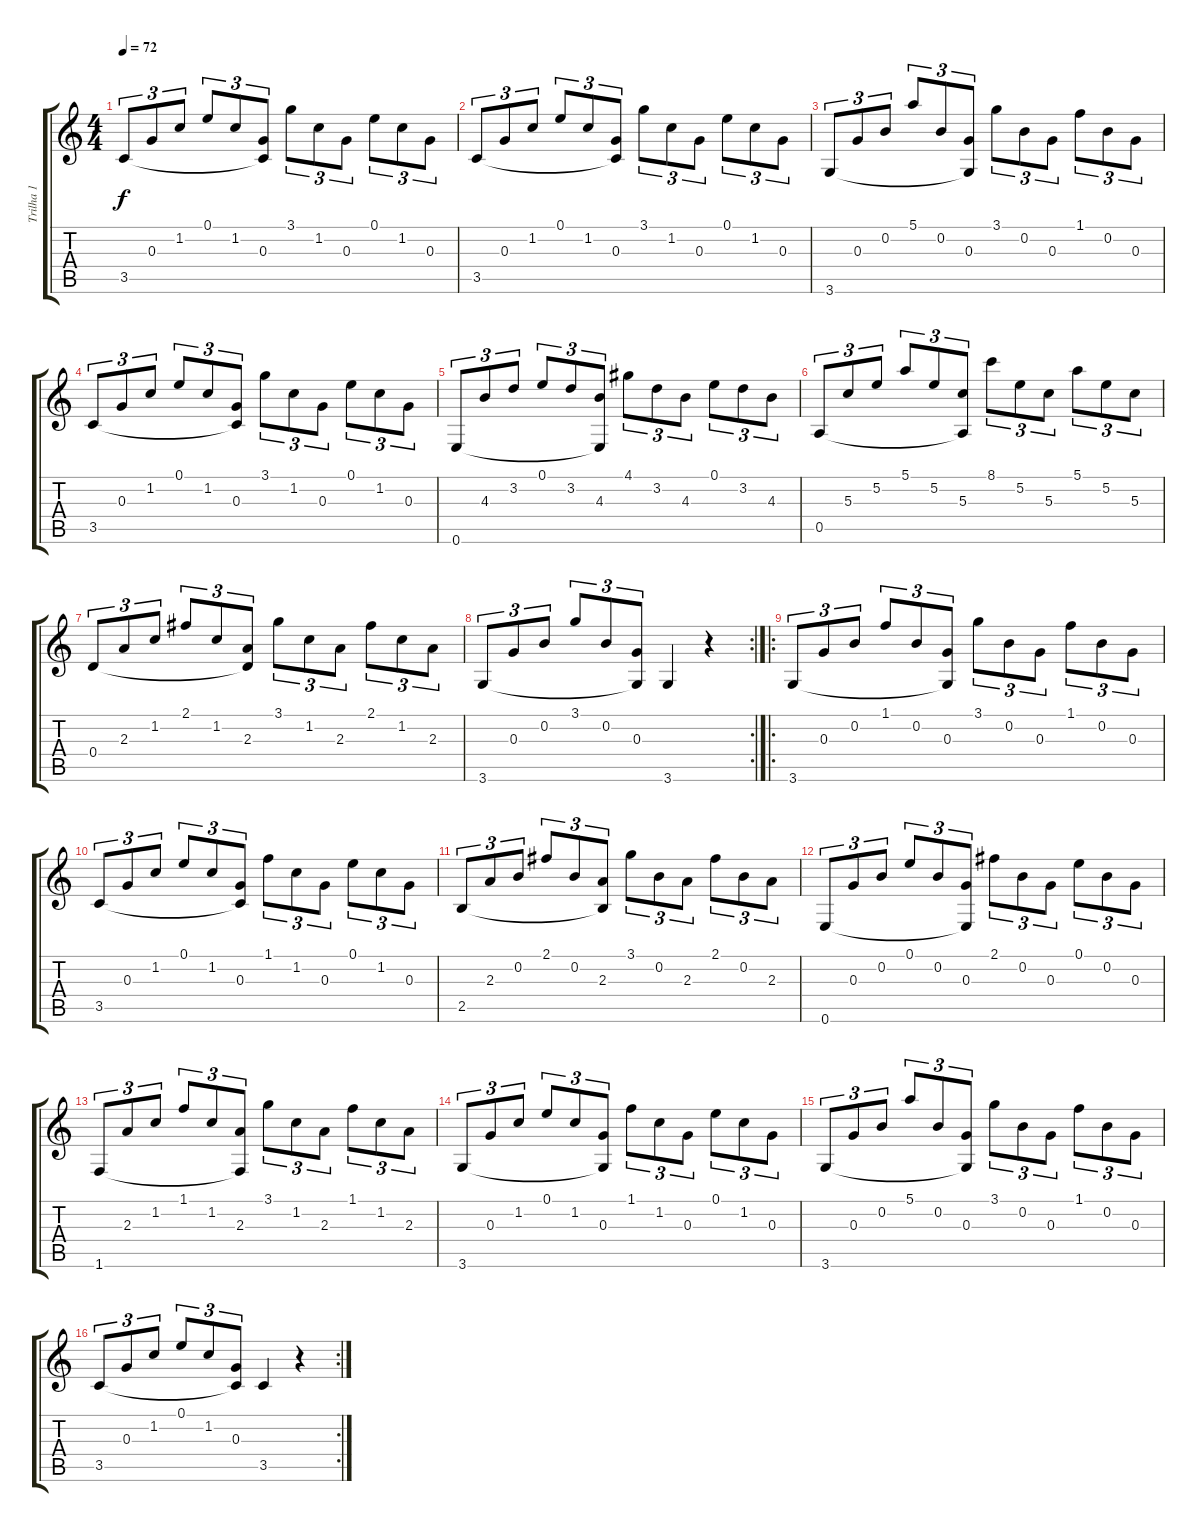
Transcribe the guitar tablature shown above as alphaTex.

\track ("Trilha 1" "Trilha 1") {instrument acousticguitarnylon}
\staff {score tabs}
\tuning (E4 B3 G3 D3 A2 E2) {hide}
\ts (4 4)
\tempo 72
\clef g2
\ks c
3.5.8{tu (3 2) dy f instrument acousticguitarnylon} 0.3.8{tu (3 2)} 1.2.8{tu (3 2)} 0.1.8{tu (3 2)} 1.2.8{tu (3 2)} (0.3 3.5{t}).8{tu (3 2)} 3.1.8{tu (3 2)} 1.2.8{tu (3 2)} 0.3.8{tu (3 2)} 0.1.8{tu (3 2)} 1.2.8{tu (3 2)} 0.3.8{tu (3 2)} |
3.5.8{tu (3 2)} 0.3.8{tu (3 2)} 1.2.8{tu (3 2)} 0.1.8{tu (3 2)} 1.2.8{tu (3 2)} (0.3 3.5{t}).8{tu (3 2)} 3.1.8{tu (3 2)} 1.2.8{tu (3 2)} 0.3.8{tu (3 2)} 0.1.8{tu (3 2)} 1.2.8{tu (3 2)} 0.3.8{tu (3 2)} |
3.6.8{tu (3 2)} 0.3.8{tu (3 2)} 0.2.8{tu (3 2)} 5.1.8{tu (3 2)} 0.2.8{tu (3 2)} (0.3 3.6{t}).8{tu (3 2)} 3.1.8{tu (3 2)} 0.2.8{tu (3 2)} 0.3.8{tu (3 2)} 1.1.8{tu (3 2)} 0.2.8{tu (3 2)} 0.3.8{tu (3 2)} |
3.5.8{tu (3 2)} 0.3.8{tu (3 2)} 1.2.8{tu (3 2)} 0.1.8{tu (3 2)} 1.2.8{tu (3 2)} (0.3 3.5{t}).8{tu (3 2)} 3.1.8{tu (3 2)} 1.2.8{tu (3 2)} 0.3.8{tu (3 2)} 0.1.8{tu (3 2)} 1.2.8{tu (3 2)} 0.3.8{tu (3 2)} |
0.6.8{tu (3 2)} 4.3.8{tu (3 2)} 3.2.8{tu (3 2)} 0.1.8{tu (3 2)} 3.2.8{tu (3 2)} (4.3 0.6{t}).8{tu (3 2)} 4.1.8{tu (3 2)} 3.2.8{tu (3 2)} 4.3.8{tu (3 2)} 0.1.8{tu (3 2)} 3.2.8{tu (3 2)} 4.3.8{tu (3 2)} |
0.5.8{tu (3 2)} 5.3.8{tu (3 2)} 5.2.8{tu (3 2)} 5.1.8{tu (3 2)} 5.2.8{tu (3 2)} (5.3 0.5{t}).8{tu (3 2)} 8.1.8{tu (3 2)} 5.2.8{tu (3 2)} 5.3.8{tu (3 2)} 5.1.8{tu (3 2)} 5.2.8{tu (3 2)} 5.3.8{tu (3 2)} |
0.4.8{tu (3 2)} 2.3.8{tu (3 2)} 1.2.8{tu (3 2)} 2.1.8{tu (3 2)} 1.2.8{tu (3 2)} (2.3 0.4{t}).8{tu (3 2)} 3.1.8{tu (3 2)} 1.2.8{tu (3 2)} 2.3.8{tu (3 2)} 2.1.8{tu (3 2)} 1.2.8{tu (3 2)} 2.3.8{tu (3 2)} |
\rc 2
3.6.8{tu (3 2)} 0.3.8{tu (3 2)} 0.2.8{tu (3 2)} 3.1.8{tu (3 2)} 0.2.8{tu (3 2)} (0.3 3.6{t}).8{tu (3 2)} 3.6.4 r.4 |
\ro
3.6.8{tu (3 2)} 0.3.8{tu (3 2)} 0.2.8{tu (3 2)} 1.1.8{tu (3 2)} 0.2.8{tu (3 2)} (0.3 3.6{t}).8{tu (3 2)} 3.1.8{tu (3 2)} 0.2.8{tu (3 2)} 0.3.8{tu (3 2)} 1.1.8{tu (3 2)} 0.2.8{tu (3 2)} 0.3.8{tu (3 2)} |
3.5.8{tu (3 2)} 0.3.8{tu (3 2)} 1.2.8{tu (3 2)} 0.1.8{tu (3 2)} 1.2.8{tu (3 2)} (0.3 3.5{t}).8{tu (3 2)} 1.1.8{tu (3 2)} 1.2.8{tu (3 2)} 0.3.8{tu (3 2)} 0.1.8{tu (3 2)} 1.2.8{tu (3 2)} 0.3.8{tu (3 2)} |
2.5.8{tu (3 2)} 2.3.8{tu (3 2)} 0.2.8{tu (3 2)} 2.1.8{tu (3 2)} 0.2.8{tu (3 2)} (2.3 2.5{t}).8{tu (3 2)} 3.1.8{tu (3 2)} 0.2.8{tu (3 2)} 2.3.8{tu (3 2)} 2.1.8{tu (3 2)} 0.2.8{tu (3 2)} 2.3.8{tu (3 2)} |
0.6.8{tu (3 2)} 0.3.8{tu (3 2)} 0.2.8{tu (3 2)} 0.1.8{tu (3 2)} 0.2.8{tu (3 2)} (0.3 0.6{t}).8{tu (3 2)} 2.1.8{tu (3 2)} 0.2.8{tu (3 2)} 0.3.8{tu (3 2)} 0.1.8{tu (3 2)} 0.2.8{tu (3 2)} 0.3.8{tu (3 2)} |
1.6.8{tu (3 2)} 2.3.8{tu (3 2)} 1.2.8{tu (3 2)} 1.1.8{tu (3 2)} 1.2.8{tu (3 2)} (2.3 1.6{t}).8{tu (3 2)} 3.1.8{tu (3 2)} 1.2.8{tu (3 2)} 2.3.8{tu (3 2)} 1.1.8{tu (3 2)} 1.2.8{tu (3 2)} 2.3.8{tu (3 2)} |
3.6.8{tu (3 2)} 0.3.8{tu (3 2)} 1.2.8{tu (3 2)} 0.1.8{tu (3 2)} 1.2.8{tu (3 2)} (0.3 3.6{t}).8{tu (3 2)} 1.1.8{tu (3 2)} 1.2.8{tu (3 2)} 0.3.8{tu (3 2)} 0.1.8{tu (3 2)} 1.2.8{tu (3 2)} 0.3.8{tu (3 2)} |
3.6.8{tu (3 2)} 0.3.8{tu (3 2)} 0.2.8{tu (3 2)} 5.1.8{tu (3 2)} 0.2.8{tu (3 2)} (0.3 3.6{t}).8{tu (3 2)} 3.1.8{tu (3 2)} 0.2.8{tu (3 2)} 0.3.8{tu (3 2)} 1.1.8{tu (3 2)} 0.2.8{tu (3 2)} 0.3.8{tu (3 2)} |
\rc 2
3.5.8{tu (3 2)} 0.3.8{tu (3 2)} 1.2.8{tu (3 2)} 0.1.8{tu (3 2)} 1.2.8{tu (3 2)} (0.3 3.5{t}).8{tu (3 2)} 3.5.4 r.4
